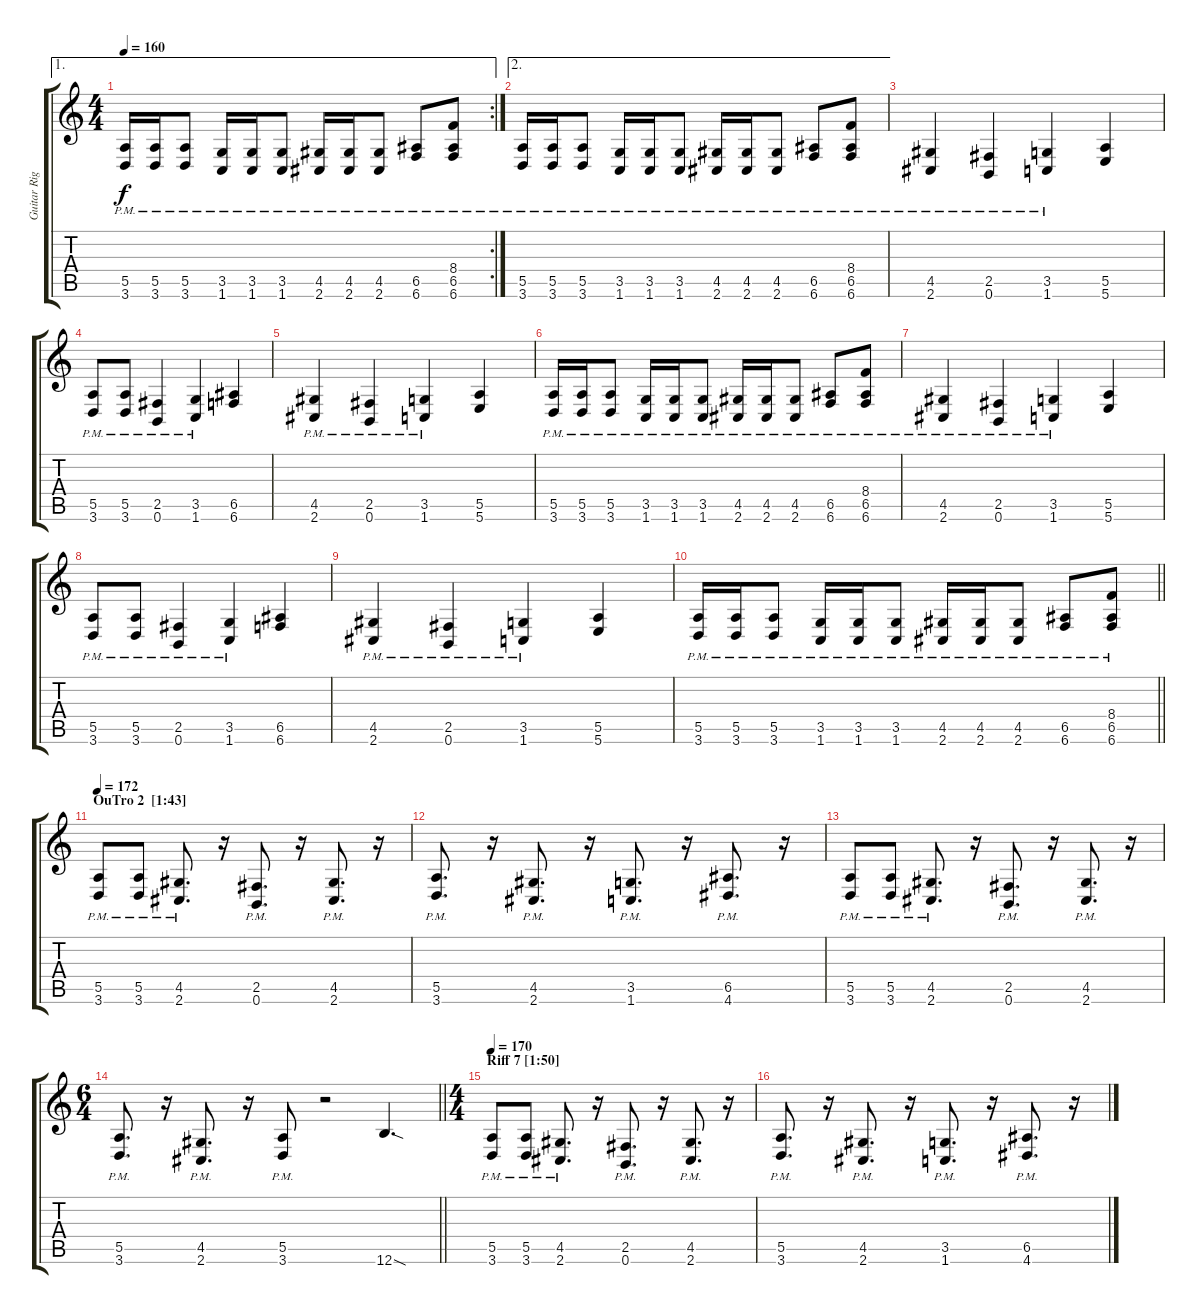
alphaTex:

\track ("Guitar RighT" "Guitar Rig") {instrument overdrivenguitar}
\staff {score tabs}
\tuning (B3 Gb3 D3 A2 E2 B1) {hide}
\ae 1
\rc 2
\ts (4 4)
\tempo 160
\clef g2
\ks c
(5.5{pm} 3.6{pm}).16{dy f} (5.5{pm} 3.6{pm}).16 (5.5{pm} 3.6{pm}).8 (3.5{pm} 1.6{pm}).16 (3.5{pm} 1.6{pm}).16 (3.5{pm} 1.6{pm}).8 (4.5{pm} 2.6{pm}).16 (4.5{pm} 2.6{pm}).16 (4.5{pm} 2.6{pm}).8 (6.5{pm} 6.6{pm}).8 (8.4{pm} 6.5{pm} 6.6{pm}).8 |
\ae 2
(5.5{pm} 3.6{pm}).16 (5.5{pm} 3.6{pm}).16 (5.5{pm} 3.6{pm}).8 (3.5{pm} 1.6{pm}).16 (3.5{pm} 1.6{pm}).16 (3.5{pm} 1.6{pm}).8 (4.5{pm} 2.6{pm}).16 (4.5{pm} 2.6{pm}).16 (4.5{pm} 2.6{pm}).8 (6.5{pm} 6.6{pm}).8 (8.4{pm} 6.5{pm} 6.6{pm}).8 |
(4.5{pm} 2.6{pm}).4 (2.5{pm} 0.6{pm}).4 (3.5{pm} 1.6{pm}).4 (5.5 5.6).4 |
(5.5{pm} 3.6{pm}).8 (5.5{pm} 3.6{pm}).8 (2.5{pm} 0.6{pm}).4 (3.5{pm} 1.6{pm}).4 (6.5 6.6).4 |
(4.5{pm} 2.6{pm}).4 (2.5{pm} 0.6{pm}).4 (3.5{pm} 1.6{pm}).4 (5.5 5.6).4 |
(5.5{pm} 3.6{pm}).16 (5.5{pm} 3.6{pm}).16 (5.5{pm} 3.6{pm}).8 (3.5{pm} 1.6{pm}).16 (3.5{pm} 1.6{pm}).16 (3.5{pm} 1.6{pm}).8 (4.5{pm} 2.6{pm}).16 (4.5{pm} 2.6{pm}).16 (4.5{pm} 2.6{pm}).8 (6.5{pm} 6.6{pm}).8 (8.4{pm} 6.5{pm} 6.6{pm}).8 |
(4.5{pm} 2.6{pm}).4 (2.5{pm} 0.6{pm}).4 (3.5{pm} 1.6{pm}).4 (5.5 5.6).4 |
(5.5{pm} 3.6{pm}).8 (5.5{pm} 3.6{pm}).8 (2.5{pm} 0.6{pm}).4 (3.5{pm} 1.6{pm}).4 (6.5 6.6).4 |
(4.5{pm} 2.6{pm}).4 (2.5{pm} 0.6{pm}).4 (3.5{pm} 1.6{pm}).4 (5.5 5.6).4 |
\barLineRight lightlight
(5.5{pm} 3.6{pm}).16 (5.5{pm} 3.6{pm}).16 (5.5{pm} 3.6{pm}).8 (3.5{pm} 1.6{pm}).16 (3.5{pm} 1.6{pm}).16 (3.5{pm} 1.6{pm}).8 (4.5{pm} 2.6{pm}).16 (4.5{pm} 2.6{pm}).16 (4.5{pm} 2.6{pm}).8 (6.5{pm} 6.6{pm}).8 (8.4{pm} 6.5{pm} 6.6{pm}).8 |
\section ("" "OuTro 2  [1:43]")
\tempo 172
(5.5{pm} 3.6{pm}).8 (5.5{pm} 3.6{pm}).8 (4.5{pm} 2.6{pm}).8{d} r.16 (2.5{pm} 0.6{pm}).8{d} r.16 (4.5{pm} 2.6{pm}).8{d} r.16 |
(5.5{pm} 3.6{pm}).8{d} r.16 (4.5{pm} 2.6{pm}).8{d} r.16 (3.5{pm} 1.6{pm}).8{d} r.16 (6.5{pm} 4.6{pm}).8{d} r.16 |
(5.5{pm} 3.6{pm}).8 (5.5{pm} 3.6{pm}).8 (4.5{pm} 2.6{pm}).8{d} r.16 (2.5{pm} 0.6{pm}).8{d} r.16 (4.5{pm} 2.6{pm}).8{d} r.16 |
\ts (6 4)
\barLineRight lightlight
(5.5{pm} 3.6{pm}).8{d} r.16 (4.5{pm} 2.6{pm}).8{d} r.16 (5.5{pm} 3.6{pm}).8 r.2 12.6{sod}.4{d} |
\ts (4 4)
\section ("" "Riff 7 [1:50]")
\tempo 170
(5.5{pm} 3.6{pm}).8 (5.5{pm} 3.6{pm}).8 (4.5{pm} 2.6{pm}).8{d} r.16 (2.5{pm} 0.6{pm}).8{d} r.16 (4.5{pm} 2.6{pm}).8{d} r.16 |
(5.5{pm} 3.6{pm}).8{d} r.16 (4.5{pm} 2.6{pm}).8{d} r.16 (3.5{pm} 1.6{pm}).8{d} r.16 (6.5{pm} 4.6{pm}).8{d} r.16
